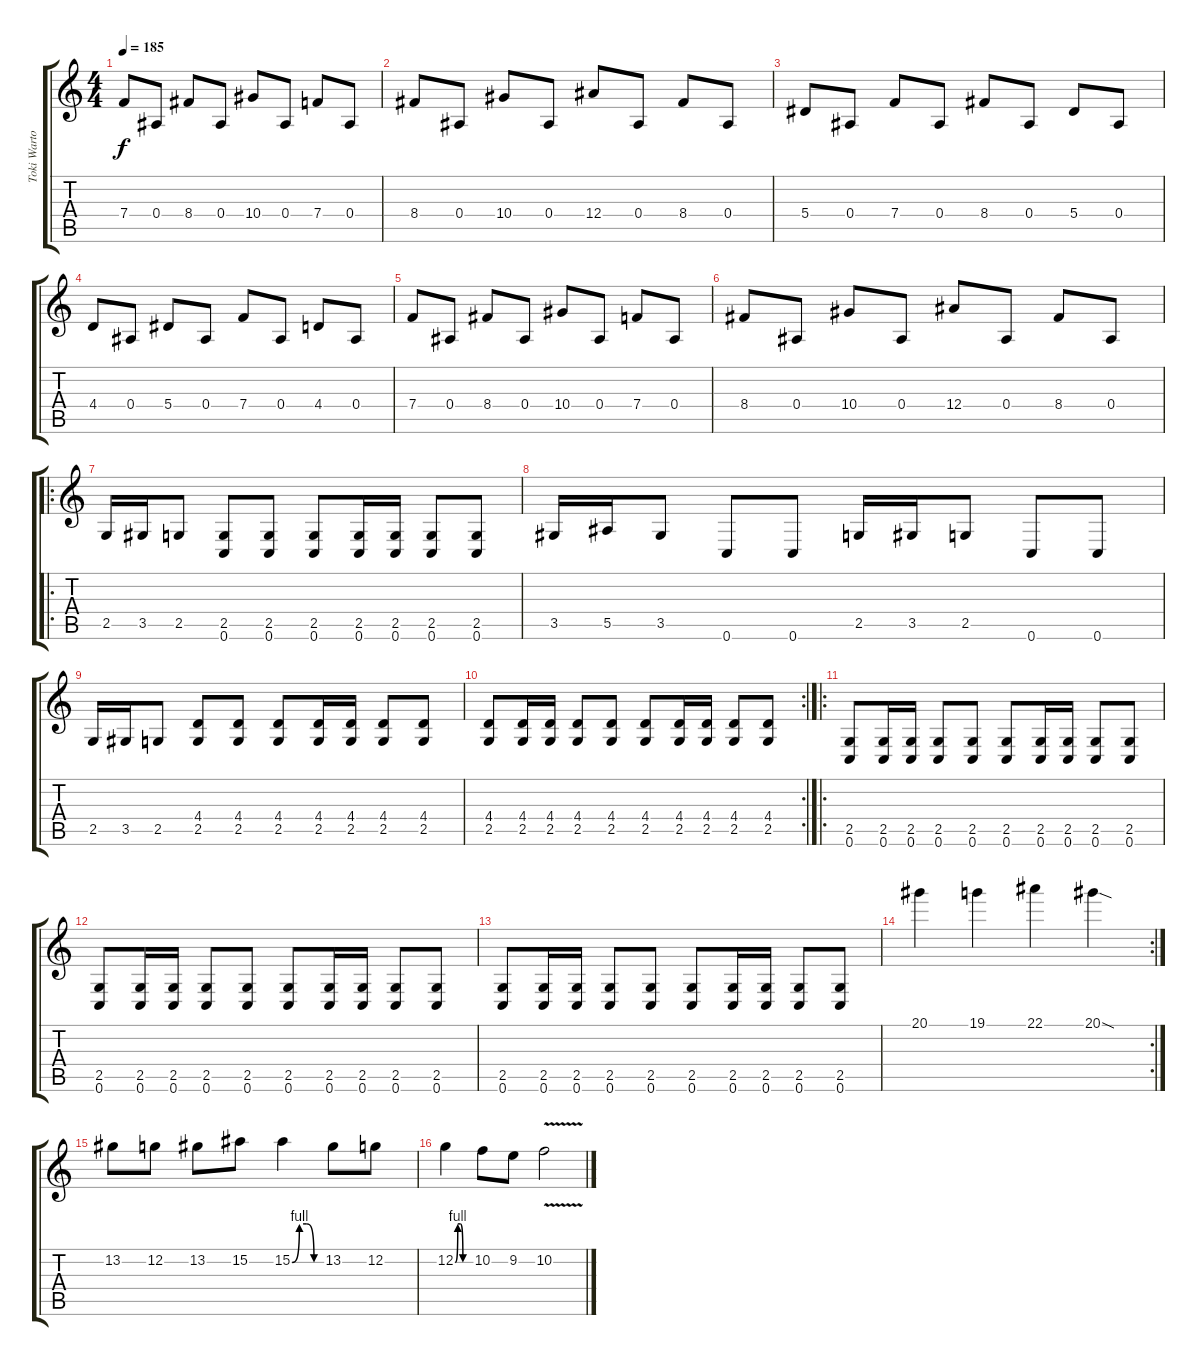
\track ("Toki Wartooth" "Toki Warto") {instrument distortionguitar}
\staff {score tabs}
\tuning (C4 G3 Eb3 Bb2 F2 C2) {hide}
\ts (4 4)
\tempo 185
\clef g2
\ks c
7.4.8{dy f} 0.4.8 8.4.8 0.4.8 10.4.8 0.4.8 7.4.8 0.4.8 |
8.4.8 0.4.8 10.4.8 0.4.8 12.4.8 0.4.8 8.4.8 0.4.8 |
5.4.8 0.4.8 7.4.8 0.4.8 8.4.8 0.4.8 5.4.8 0.4.8 |
4.4.8 0.4.8 5.4.8 0.4.8 7.4.8 0.4.8 4.4.8 0.4.8 |
7.4.8 0.4.8 8.4.8 0.4.8 10.4.8 0.4.8 7.4.8 0.4.8 |
8.4.8 0.4.8 10.4.8 0.4.8 12.4.8 0.4.8 8.4.8 0.4.8 |
\ro
2.5.16 3.5.16 2.5.8 (2.5 0.6).8 (2.5 0.6).8 (2.5 0.6).8 (2.5 0.6).16 (2.5 0.6).16 (2.5 0.6).8 (2.5 0.6).8 |
3.5.16 5.5.16 3.5.8 0.6.8 0.6.8 2.5.16 3.5.16 2.5.8 0.6.8 0.6.8 |
2.5.16 3.5.16 2.5.8 (4.4 2.5).8 (4.4 2.5).8 (4.4 2.5).8 (4.4 2.5).16 (4.4 2.5).16 (4.4 2.5).8 (4.4 2.5).8 |
\rc 2
(4.4 2.5).8 (4.4 2.5).16 (4.4 2.5).16 (4.4 2.5).8 (4.4 2.5).8 (4.4 2.5).8 (4.4 2.5).16 (4.4 2.5).16 (4.4 2.5).8 (4.4 2.5).8 |
\ro
(2.5 0.6).8 (2.5 0.6).16 (2.5 0.6).16 (2.5 0.6).8 (2.5 0.6).8 (2.5 0.6).8 (2.5 0.6).16 (2.5 0.6).16 (2.5 0.6).8 (2.5 0.6).8 |
(2.5 0.6).8 (2.5 0.6).16 (2.5 0.6).16 (2.5 0.6).8 (2.5 0.6).8 (2.5 0.6).8 (2.5 0.6).16 (2.5 0.6).16 (2.5 0.6).8 (2.5 0.6).8 |
(2.5 0.6).8 (2.5 0.6).16 (2.5 0.6).16 (2.5 0.6).8 (2.5 0.6).8 (2.5 0.6).8 (2.5 0.6).16 (2.5 0.6).16 (2.5 0.6).8 (2.5 0.6).8 |
\rc 2
20.1.4 19.1.4 22.1.4 20.1{sod}.4 |
13.2.8 12.2.8 13.2.8 15.2.8 15.2{be (custom 0 0 15 4 30 4 45 0 60 0)}.4 13.2.8 12.2.8 |
12.2{be (custom 0 0 10 4 20 4 30 0 60 0)}.4 10.2.8 9.2.8 10.2{v}.2
